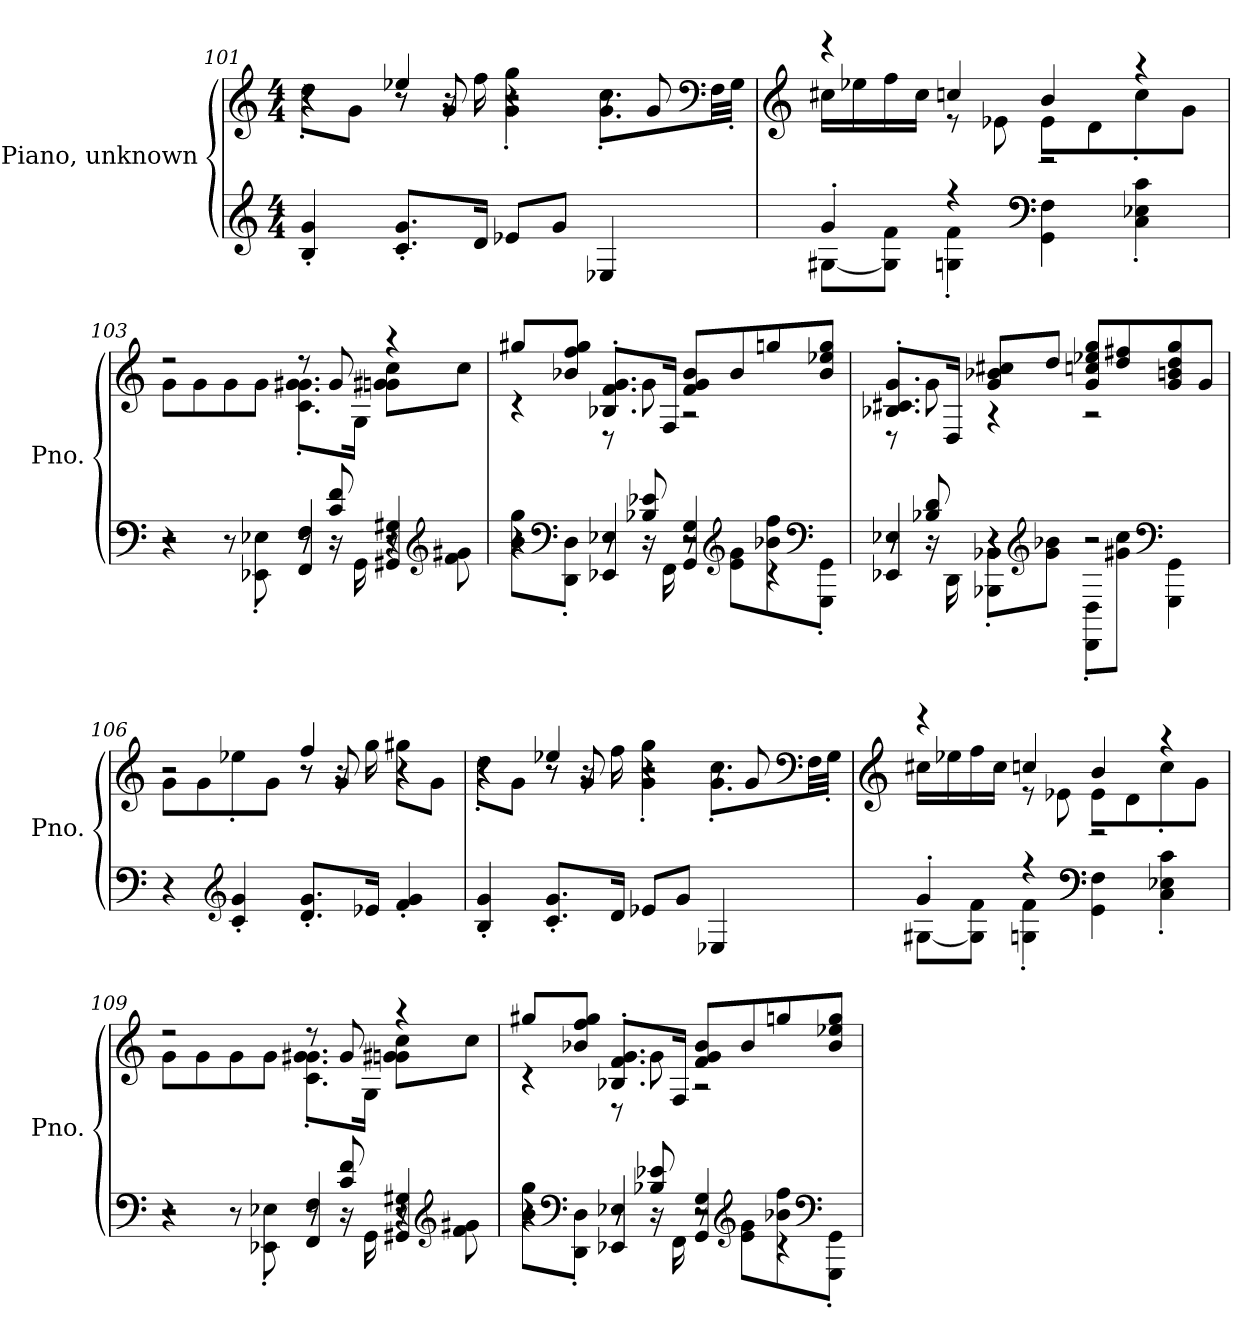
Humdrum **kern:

**kern	**kern
*part1	*part1
*staff2	*staff1
*I"Piano, unknown	*
*I'Pno.	*
!!LO:PB:g=z
*clefG2	*clefG2
*k[]	*k[]
*M4/4	*M4/4
=101	=101
*	*^
*	*	*^
4B/' 4g/'	4r	8dd'\L	4r
.	.	8g\J	.
8.c/' 8.g/'L	4ee-X/	8r	8r
.	.	16r	8g/
16d/Jk	.	16ff\	.
8e-X/L	2r	4g\' 4gg\'	4r
8g/J	.	.	.
4E-X/	.	8.g\' 8.cc\'L	8r
.	.	.	8g/
*	*clefF4	*	*
.	.	32F\LL	.
.	.	32G'\JJJ	.
*	*v	*v	*v
=102	=102
*	*clefG2
*^	*^
4g'/	[8G#X\L	4r	16cc#X\LL
.	.	.	16ee-X\
.	8G#\] 8f\J	.	16ff\
.	.	.	16cc#\JJ
4r	4Gn\' 4f\'	4ccn/	8r
.	.	.	8e-X\
*clefF4	*	*	*
2r	4GG\ 4F\	4b/	8e-\L
.	.	.	8d\
.	4C\' 4E-X\' 4c\'	4r	8cc'\
.	.	.	8g\J
!!LO:LB:g=z	!!
=103	=103	=103	=103
*	*^	*	*
2r	4r	2r	2r	8g\L
.	.	.	.	8g\
.	8r	.	.	8g\
.	8EE-X\' 8E-X\'	.	.	8g\J
8r	8r	4FF/ 4F/	8r	8.c\' 8.g\' 8.g#X\'L
8c/ 8f/	16r	.	8g#/	.
.	16GG\	.	.	16G\Jk
4r	8r	4GG#X/ 4G#X/	4r	8gn\ 8g#X\ 8cc\L
*clefG2	*	*	*	*
.	8f\ 8g#X\	.	.	8cc\J
=104	=104	=104	=104	=104
4r	8b\ 8gg\L	4r	8gg#X/L	4r
*clefF4	*	*	*	*
.	8DD\' 8D\'J	.	8b-X/ 8ff/ 8gg#/J	.
8r	8r	4EE-X/ 4E-X/	8.B-X/' 8.f/' 8.g/'L	8r
8B-X/ 8e-X/	16r	.	.	8g\
.	16FF\	.	16F/Jk	.
2r	8r	4GG/ 4G/	8f/ 8g/ 8b-/L	2r
*clefG2	*	*	*	*
.	8e-\ 8g\L	.	8b-/	.
.	8b-X\ 8ff\	4r	8ggn/	.
*clefF4	*	*	*	*
.	8GGG\' 8GG\'J	.	8b-/ 8ee-X/ 8gg/J	.
!!LO:LB:g=z	!!
=105	=105	=105	=105	=105
8r	8r	4EE-X/ 4E-X/	8.B-X/' 8.c#X/' 8.g/'L	8r
8B-X/ 8d/	16r	.	.	8g\
.	16DD\	.	16D/Jk	.
4r	8BBB-X\' 8BB-X\'L	4r	8g/ 8b-X/ 8cc#X/L	4r
*clefG2	*	*	*	*
.	8g\ 8b-X\J	.	8dd/J	.
2r	8DD\' 8D\'L	2r	8g/ 8ccn/ 8ee-X/ 8gg/L	2r
.	8g#X\ 8cc\J	.	8dd/ 8ff#X/	.
*clefF4	*	*	*	*
.	4GGG\ 4GG\	.	8g/ 8bn/ 8dd/ 8gg/	.
.	.	.	8g/J	.
*v	*v	*v	*	*
=106	=106	=106
*	*	*^
4r	2r	8g\L	2r
.	.	8g\	.
*clefG2	*	*	*
4c/' 4g/'	.	8ee-X'\	.
.	.	8g\J	.
8.d/' 8.g/'L	4ff/	8r	8r
.	.	16r	8g/
16e-X/Jk	.	16gg\	.
4f/' 4g/'	4r	8gg#X\L	4r
.	.	8g\J	.
!!LO:LB:g=z	!!	!!
=107	=107	=107	=107
4B/' 4g/'	4r	8dd'\L	4r
.	.	8g\J	.
8.c/' 8.g/'L	4ee-X/	8r	8r
.	.	16r	8g/
16d/Jk	.	16ff\	.
8e-X/L	2r	4g\' 4gg\'	4r
8g/J	.	.	.
4E-X/	.	8.g\' 8.cc\'L	8r
.	.	.	8g/
*	*clefF4	*	*
.	.	32F\LL	.
.	.	32G'\JJJ	.
*	*v	*v	*v
=108	=108
*	*clefG2
*^	*^
4g'/	[8G#X\L	4r	16cc#X\LL
.	.	.	16ee-X\
.	8G#\] 8f\J	.	16ff\
.	.	.	16cc#\JJ
4r	4Gn\' 4f\'	4ccn/	8r
.	.	.	8e-X\
*clefF4	*	*	*
2r	4GG\ 4F\	4b/	8e-\L
.	.	.	8d\
.	4C\' 4E-X\' 4c\'	4r	8cc'\
.	.	.	8g\J
!!LO:LB:g=z	!!
=109	=109	=109	=109
*	*^	*	*
2r	4r	2r	2r	8g\L
.	.	.	.	8g\
.	8r	.	.	8g\
.	8EE-X\' 8E-X\'	.	.	8g\J
8r	8r	4FF/ 4F/	8r	8.c\' 8.g\' 8.g#X\'L
8c/ 8f/	16r	.	8g#/	.
.	16GG\	.	.	16G\Jk
4r	8r	4GG#X/ 4G#X/	4r	8gn\ 8g#X\ 8cc\L
*clefG2	*	*	*	*
.	8f\ 8g#X\	.	.	8cc\J
=110	=110	=110	=110	=110
4r	8b\ 8gg\L	4r	8gg#X/L	4r
*clefF4	*	*	*	*
.	8DD\' 8D\'J	.	8b-X/ 8ff/ 8gg#/J	.
8r	8r	4EE-X/ 4E-X/	8.B-X/' 8.f/' 8.g/'L	8r
8B-X/ 8e-X/	16r	.	.	8g\
.	16FF\	.	16F/Jk	.
2r	8r	4GG/ 4G/	8f/ 8g/ 8b-/L	2r
*clefG2	*	*	*	*
.	8e-\ 8g\L	.	8b-/	.
.	8b-X\ 8ff\	4r	8ggn/	.
*clefF4	*	*	*	*
.	8GGG\' 8GG\'J	.	8b-/ 8ee-X/ 8gg/J	.
*v	*v	*v	*	*
*	*v	*v
=	=
*-	*-
